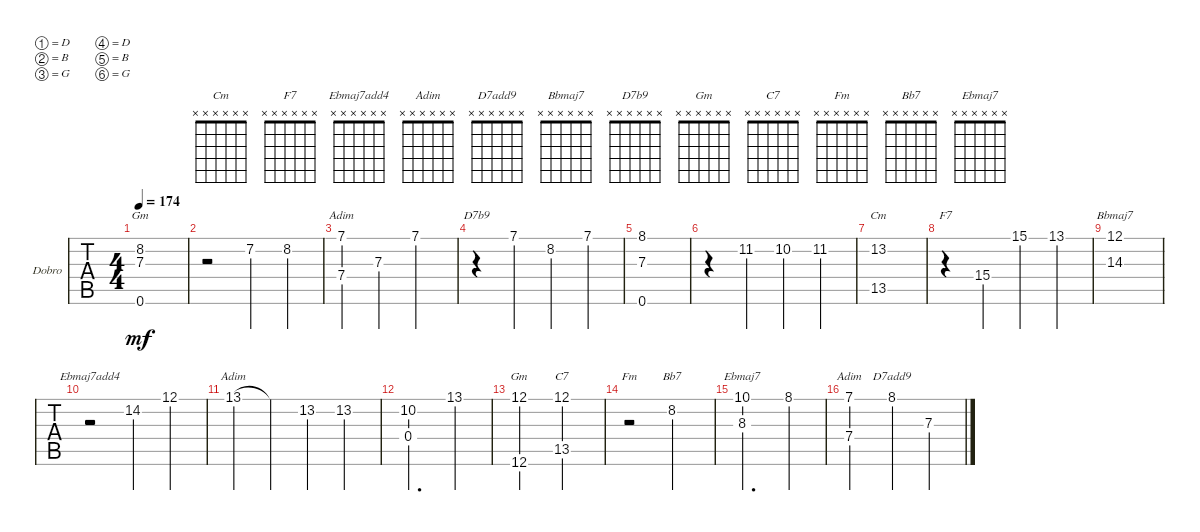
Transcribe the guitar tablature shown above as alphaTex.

\defaultSystemsLayout 4
\bracketExtendMode groupsimilarinstruments
\firstSystemTrackNameOrientation horizontal
\otherSystemsTrackNameOrientation horizontal
\track ("Dobro" "Dobro") {instrument electricguitarjazz}
\staff {tabs}
\tuning (D4 B3 G3 D3 B2 G2)
\chord ("Cm" x x x x x x)
\chord ("F7" x x x x x x)
\chord ("Ebmaj7add4" x x x x x x)
\chord ("Adim" x x x x x x)
\chord ("D7add9" x x x x x x)
\chord ("Bbmaj7" x x x x x x)
\chord ("D7b9" x x x x x x)
\chord ("Gm" x x x x x x)
\chord ("C7" x x x x x x)
\chord ("Fm" x x x x x x)
\chord ("Bb7" x x x x x x)
\chord ("Ebmaj7" x x x x x x)
\ts (4 4)
\tempo 174
\clef g2
\ks bb
(0.6 7.3 8.2).1{ch "Gm" dy mf} |
r.2 7.2.4 8.2.4 |
(7.1 7.4).4{ch "Adim"} 7.3.4 7.1.2 |
r.4{ch "D7b9"} 7.1.4 8.2.4 7.1.4 |
(0.6 8.1 7.3).1 |
r.4 11.2.4 10.2.4 11.2.4 |
(13.2 13.5).1{ch "Cm"} |
r.4{ch "F7"} 15.4.4 15.1.4 13.1.4 |
(12.1 14.3).1{ch "Bbmaj7"} |
r.2{ch "Ebmaj7add4"} 14.2.4 12.1.4 |
13.1.4{ch "Adim"} 13.1{t}.4 13.2.4 13.2.4 |
(0.4 10.2).2{d} 13.1.4 |
(12.1 12.6).2{ch "Gm"} (12.1 13.5).2{ch "C7"} |
r.2{ch "Fm"} 8.2.2{ch "Bb7"} |
(10.1 8.3).2{d ch "Ebmaj7"} 8.1.4 |
(7.4 7.1).2{ch "Adim"} 8.1.4{ch "D7add9"} 7.3.4
